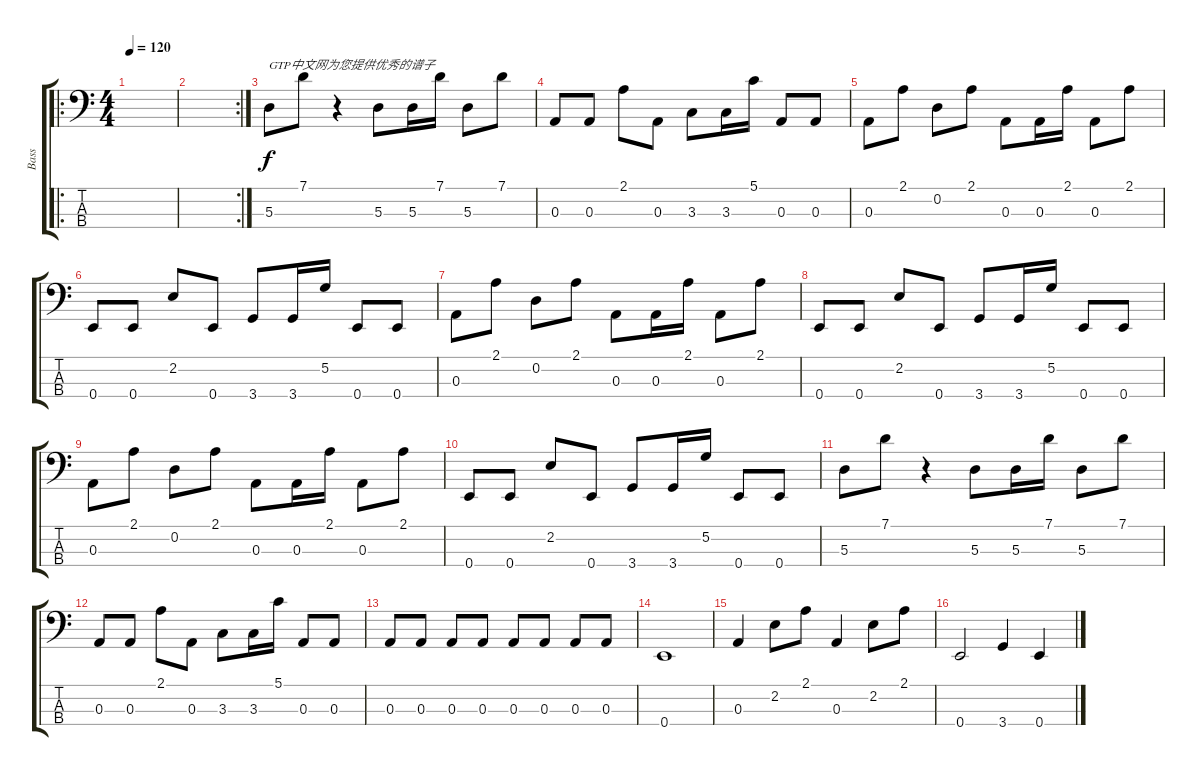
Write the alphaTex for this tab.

\track ("Bass" "Bass") {instrument slapbass1}
\staff {score tabs}
\tuning (G2 D2 A1 E1) {hide}
\ro
\ts (4 4)
\tempo 120
\clef f4
\ks c
|
\rc 2
|
5.3.8{txt "GTP中文网为您提供优秀的谱子"} 7.1.8 r.4 5.3.8 5.3.16 7.1.16 5.3.8 7.1.8 |
0.3.8 0.3.8 2.1.8 0.3.8 3.3.8 3.3.16 5.1.16 0.3.8 0.3.8 |
0.3.8 2.1.8 0.2.8 2.1.8 0.3.8 0.3.16 2.1.16 0.3.8 2.1.8 |
0.4.8 0.4.8 2.2.8 0.4.8 3.4.8 3.4.16 5.2.16 0.4.8 0.4.8 |
0.3.8 2.1.8 0.2.8 2.1.8 0.3.8 0.3.16 2.1.16 0.3.8 2.1.8 |
0.4.8 0.4.8 2.2.8 0.4.8 3.4.8 3.4.16 5.2.16 0.4.8 0.4.8 |
0.3.8 2.1.8 0.2.8 2.1.8 0.3.8 0.3.16 2.1.16 0.3.8 2.1.8 |
0.4.8 0.4.8 2.2.8 0.4.8 3.4.8 3.4.16 5.2.16 0.4.8 0.4.8 |
5.3.8 7.1.8 r.4 5.3.8 5.3.16 7.1.16 5.3.8 7.1.8 |
0.3.8 0.3.8 2.1.8 0.3.8 3.3.8 3.3.16 5.1.16 0.3.8 0.3.8 |
0.3.8 0.3.8 0.3.8 0.3.8 0.3.8 0.3.8 0.3.8 0.3.8 |
0.4.1 |
0.3.4 2.2.8 2.1.8 0.3.4 2.2.8 2.1.8 |
0.4.2 3.4.4 0.4.4
